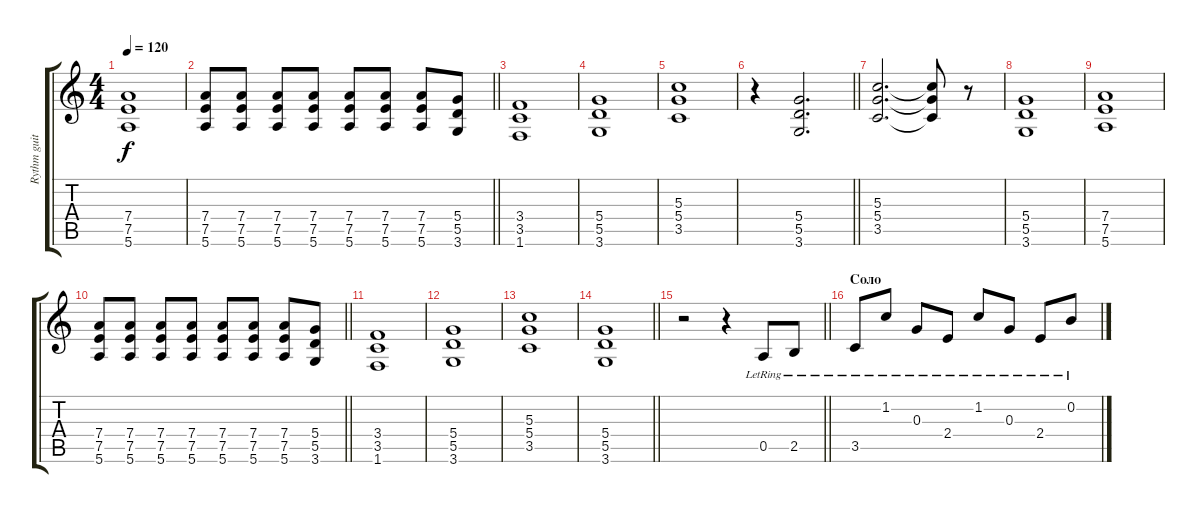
\track ("Rythm guitar" "Rythm guit") {instrument electricguitarclean}
\staff {score tabs}
\tuning (E4 B3 G3 D3 A2 E2) {hide}
\ts (4 4)
\tempo 120
\clef g2
\ks c
(7.4 7.5 5.6).1{dy f} |
\barLineRight lightlight
(7.4 7.5 5.6).8 (7.4 7.5 5.6).8 (7.4 7.5 5.6).8 (7.4 7.5 5.6).8 (7.4 7.5 5.6).8 (7.4 7.5 5.6).8 (7.4 7.5 5.6).8 (5.4 5.5 3.6).8 |
(3.4 3.5 1.6).1 |
(5.4 5.5 3.6).1 |
(5.3 5.4 3.5).1 |
\barLineRight lightlight
r.4 (5.4 5.5 3.6).2{d} |
(5.3 5.4 3.5).2{d} (5.3{t} 5.4{t} 3.5{t}).8 r.8 |
(5.4 5.5 3.6).1 |
(7.4 7.5 5.6).1 |
\barLineRight lightlight
(7.4 7.5 5.6).8 (7.4 7.5 5.6).8 (7.4 7.5 5.6).8 (7.4 7.5 5.6).8 (7.4 7.5 5.6).8 (7.4 7.5 5.6).8 (7.4 7.5 5.6).8 (5.4 5.5 3.6).8 |
(3.4 3.5 1.6).1 |
(5.4 5.5 3.6).1 |
(5.3 5.4 3.5).1 |
\barLineRight lightlight
(5.4 5.5 3.6).1 |
\barLineRight lightlight
r.2{instrument electricguitarclean} r.4 0.5{lr}.8 2.5{lr}.8 |
\section ("" "Соло")
3.5{lr}.8 1.2{lr}.8 0.3{lr}.8 2.4{lr}.8 1.2{lr}.8 0.3{lr}.8 2.4{lr}.8 0.2{lr}.8
